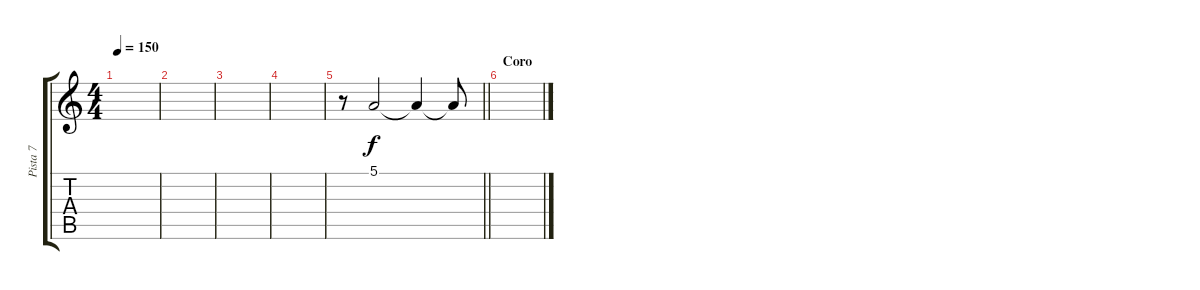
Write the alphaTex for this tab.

\track ("Pista 7" "Pista 7") {instrument lead2sawtooth}
\staff {score tabs}
\tuning (E4 B3 G3 D3 A2 E2) {hide}
\ts (4 4)
\tempo 150
\clef g2
\ks c
|
|
|
|
\barLineRight lightlight
r.8 5.1.2 5.1{t}.4 5.1{t}.8 |
\section ("" "Coro")
